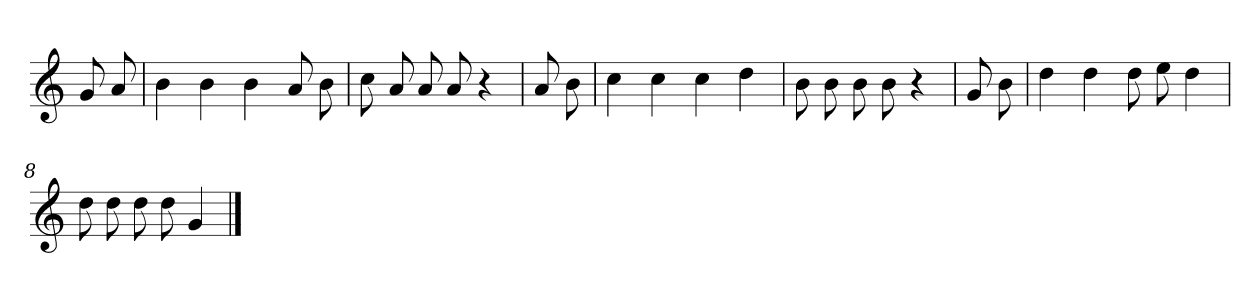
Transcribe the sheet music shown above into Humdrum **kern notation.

**kern
*part1
*staff1
*clefG2
*k[]
=
8g
8a
=1
4b
4b
4b
8a
8b
=2
8cc
8a
8a
8a
4r
=3
8a
8b
=4
4cc
4cc
4cc
4dd
=5
8b
8b
8b
8b
4r
=6
8g
8b
=7
4dd
4dd
8dd
8ee
4dd
=8
8dd
8dd
8dd
8dd
4g
==
*-
